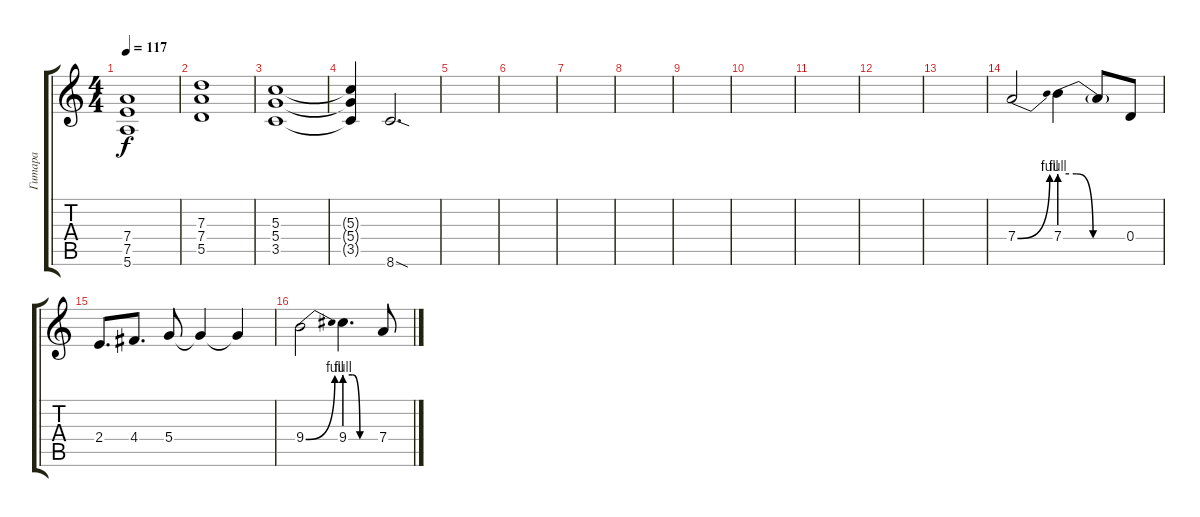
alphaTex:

\track ("Гитара" "Гитара") {instrument distortionguitar}
\staff {score tabs}
\tuning (E4 B3 G3 D3 A2 E2) {hide}
\ts (4 4)
\tempo 117
\clef g2
\ks c
(7.4 7.5 5.6).1{dy f} |
(7.3 7.4 5.5).1 |
(5.3 5.4 3.5).1 |
(5.3{t} 5.4{t} 3.5{t}).4 8.6{sod}.2{d} |
|
|
|
|
|
|
|
|
|
7.4{be (bend 0 0 60 4)}.2{volume 15 instrument distortionguitar} 7.4{be (custom 0 4 15 4 30 0 60 0)}.4 7.4{t}.8 0.4.8 |
2.4.8{d} 4.4.8{d} 5.4.8 5.4{t}.4 5.4{t}.4 |
9.4{be (bend 0 0 60 4)}.2 9.4{be (custom 0 4 15 4 30 0 60 0)}.4{d} 7.4.8
